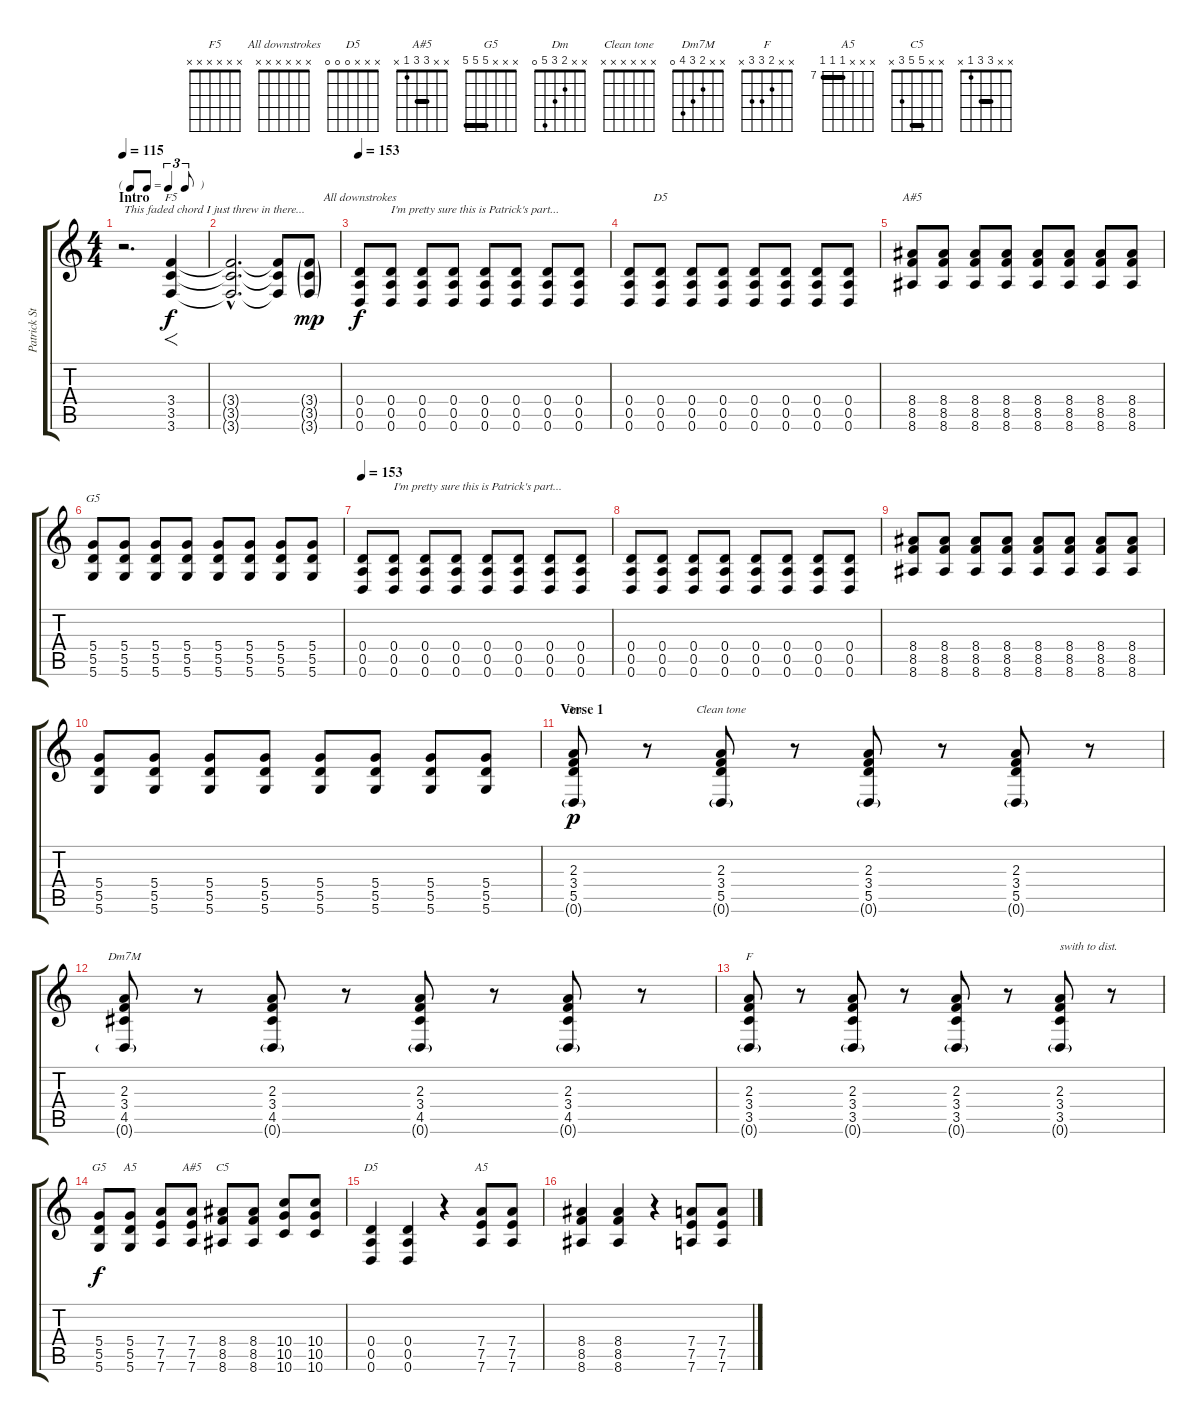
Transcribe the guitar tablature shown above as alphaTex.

\track ("Patrick Stump" "Patrick St") {instrument overdrivenguitar}
\staff {score tabs}
\tuning (E4 B3 G3 D3 A2 D2) {hide}
\chord ("F5" x x x x x x)
\chord ("All downstrokes" x x x x x x)
\chord ("D5" x x x x x x)
\chord ("A#5" x x x x x x)
\chord ("G5" x x x x x x)
\chord ("Dm" x x 2 3 5 0)
\chord ("Clean tone" x x x x x x)
\chord ("Dm7M" x x 2 3 4 0)
\chord ("F" x x 2 3 3 x)
\chord ("G5" x x x 5 5 5) {barre 5}
\chord ("A5" x x 2 2 0 x) {barre 2}
\chord ("A#5" x x 3 3 1 x) {barre 3}
\chord ("C5" x x 5 5 3 x) {barre 5}
\chord ("D5" x x x 0 0 0)
\chord ("A5" x x x 7 7 7) {firstfret 7 barre 7}
\chord (" " x x 3 3 1 x) {barre 3}
\ts (4 4)
\tf triplet8th
\section ("" "Intro")
\tempo 115
\clef g2
\ks c
r.2{d txt "This faded chord I just threw in there... " dy f instrument overdrivenguitar} (3.4 3.5 3.6).4{f ch "F5"} |
(3.4{hac t} 3.5{hac t} 3.6{hac t}).2{d} (3.4{t} 3.5{t} 3.6{t}).8 (3.4{g} 3.5{g} 3.6{g}).8{dy mp} |
\tempo 153
(0.4 0.5 0.6).8{ch "All downstrokes" dy f} (0.4 0.5 0.6).8{txt "I'm pretty sure this is Patrick's part..."} (0.4 0.5 0.6).8 (0.4 0.5 0.6).8 (0.4 0.5 0.6).8 (0.4 0.5 0.6).8 (0.4 0.5 0.6).8 (0.4 0.5 0.6).8 |
(0.4 0.5 0.6).8 (0.4 0.5 0.6).8{ch "D5"} (0.4 0.5 0.6).8 (0.4 0.5 0.6).8 (0.4 0.5 0.6).8 (0.4 0.5 0.6).8 (0.4 0.5 0.6).8 (0.4 0.5 0.6).8 |
(8.4 8.5 8.6).8{ch "A#5"} (8.4 8.5 8.6).8 (8.4 8.5 8.6).8 (8.4 8.5 8.6).8 (8.4 8.5 8.6).8 (8.4 8.5 8.6).8 (8.4 8.5 8.6).8 (8.4 8.5 8.6).8 |
(5.4 5.5 5.6).8{ch "G5"} (5.4 5.5 5.6).8 (5.4 5.5 5.6).8 (5.4 5.5 5.6).8 (5.4 5.5 5.6).8 (5.4 5.5 5.6).8 (5.4 5.5 5.6).8 (5.4 5.5 5.6).8 |
\tempo 153
(0.4 0.5 0.6).8 (0.4 0.5 0.6).8{txt "I'm pretty sure this is Patrick's part..."} (0.4 0.5 0.6).8 (0.4 0.5 0.6).8 (0.4 0.5 0.6).8 (0.4 0.5 0.6).8 (0.4 0.5 0.6).8 (0.4 0.5 0.6).8 |
(0.4 0.5 0.6).8 (0.4 0.5 0.6).8 (0.4 0.5 0.6).8 (0.4 0.5 0.6).8 (0.4 0.5 0.6).8 (0.4 0.5 0.6).8 (0.4 0.5 0.6).8 (0.4 0.5 0.6).8 |
(8.4 8.5 8.6).8 (8.4 8.5 8.6).8 (8.4 8.5 8.6).8 (8.4 8.5 8.6).8 (8.4 8.5 8.6).8 (8.4 8.5 8.6).8 (8.4 8.5 8.6).8 (8.4 8.5 8.6).8 |
(5.4 5.5 5.6).8 (5.4 5.5 5.6).8 (5.4 5.5 5.6).8 (5.4 5.5 5.6).8 (5.4 5.5 5.6).8 (5.4 5.5 5.6).8 (5.4 5.5 5.6).8 (5.4 5.5 5.6).8 |
\section ("" "Verse 1")
(2.3 3.4 5.5 0.6{g}).8{ch "Dm" dy p instrument electricguitarjazz} r.8 (2.3 3.4 5.5 0.6{g}).8{ch "Clean tone"} r.8 (2.3 3.4 5.5 0.6{g}).8{instrument electricguitarjazz} r.8 (2.3 3.4 5.5 0.6{g}).8 r.8 |
(2.3 3.4 4.5 0.6{g}).8{ch "Dm7M"} r.8 (2.3 3.4 4.5 0.6{g}).8 r.8 (2.3 3.4 4.5 0.6{g}).8 r.8 (2.3 3.4 4.5 0.6{g}).8 r.8 |
(2.3 3.4 3.5 0.6{g}).8{ch "F"} r.8 (2.3 3.4 3.5 0.6{g}).8 r.8 (2.3 3.4 3.5 0.6{g}).8 r.8 (2.3 3.4 3.5 0.6{g}).8{txt "swith to dist."} r.8 |
(5.4 5.5 5.6).8{ch "G5" dy f instrument overdrivenguitar} (5.4 5.5 5.6).8{ch "A5"} (7.4 7.5 7.6).8 (7.4 7.5 7.6).8{ch "A#5"} (8.4 8.5 8.6).8{ch "C5"} (8.4 8.5 8.6).8 (10.4 10.5 10.6).8 (10.4 10.5 10.6).8 |
(0.4 0.5 0.6).4{ch "D5"} (0.4 0.5 0.6).4 r.4 (7.4 7.5 7.6).8{ch "A5"} (7.4 7.5 7.6).8 |
(8.4 8.5 8.6).4{ch " "} (8.4 8.5 8.6).4 r.4 (7.4 7.5 7.6).8 (7.4 7.5 7.6).8
